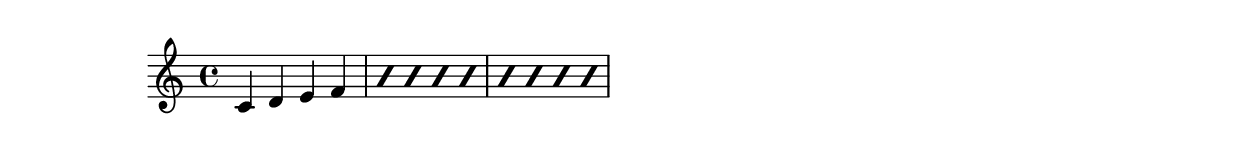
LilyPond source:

%% Do not edit this file; it is auto-generated from LSR http://lsr.dsi.unimi.it
%% This file is in the public domain.
\version "2.11.48"

\header {
  lsrtags = "rhythms, tweaks-and-overrides"

  texidoc = "
In \"simple\" lead-sheets, sometimes no actual notes are written,
instead only \"rhythmic patterns\" and chords above the measures are
notated giving the structure of a song. Such a feature is for example
useful while creating/transcribing the structure of a song and also
when sharing lead sheets with guitarists or jazz musicians. The
standard support for this using @code{\\repeat percent} is unsuitable
here since the first beat has to be an ordinary note or rest. This
example shows two solutions to this problem, by redefining ordinary
rests to be printed as slashes. (If the duration of each beat is not a
quarter note, replace the @code{r4} in the definitions with a rest of
the appropriate duration). 

"
  doctitle = "Rhythmic slashes"
} % begin verbatim
% Macro to print single slash
rs = {
  \once \override Rest #'stencil = #ly:percent-repeat-item-interface::beat-slash
  \once \override Rest #'thickness = #'0.48
  \once \override Rest #'slope = #'1.7
  r4
}

% Function to print a specified number of slashes
comp = #(define-music-function (parser location count) ( integer?)
  #{
    \override Rest #'stencil = #ly:percent-repeat-item-interface::beat-slash
    \override Rest #'thickness = #'0.48
    \override Rest #'slope = #'1.7
    \repeat unfold $count { r4 }
    \revert Rest #'stencil
  #}
)

\score{
  \relative c' {
    c d e f |
    \rs \rs \rs \rs |
    \comp #4 |
  }
}
